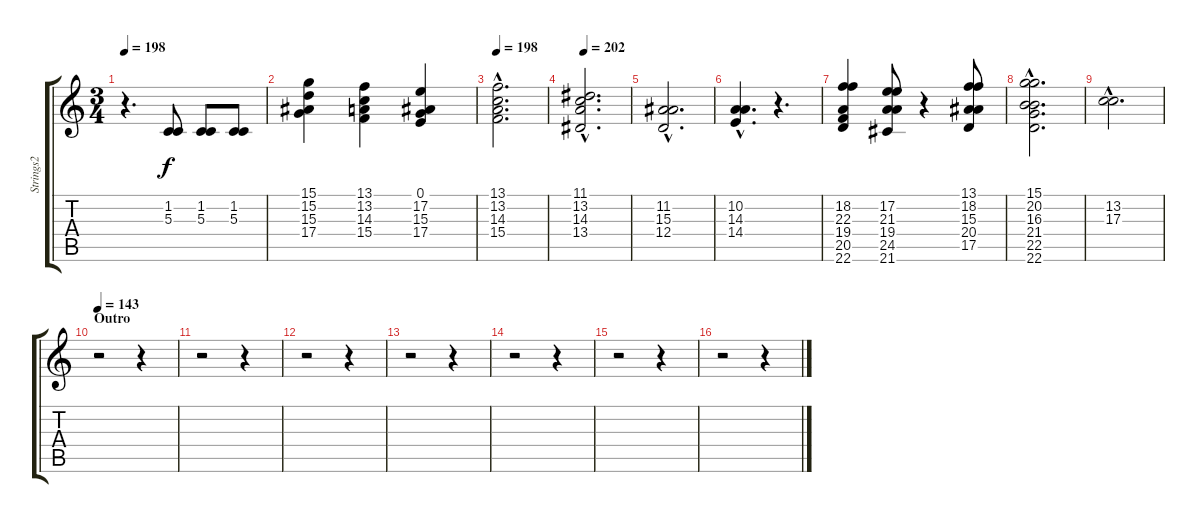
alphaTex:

\track ("Strings2" "Strings2") {instrument stringensemble2}
\staff {score tabs}
\tuning (E4 B3 G3 D3 A2 E2) {hide}
\ts (3 4)
\tempo 198
\clef g2
\ks c
r.4{d dy f} (1.2 5.3).8 (1.2 5.3).8 (1.2 5.3).8 |
(15.1 15.2 15.3 17.4).4 (13.1 13.2 14.3 15.4).4 (0.1 17.2 15.3 17.4).4 |
\tempo 198
(13.1{hac} 13.2{hac} 14.3{hac} 15.4{hac}).2{d} |
\tempo 202
(11.1{hac} 13.2{hac} 14.3{hac} 13.4{hac}).2{d} |
(11.2{hac} 15.3{hac} 12.4{hac}).2{d} |
(10.2{hac} 14.3{hac} 14.4{hac}).4{d} r.4{d} |
(18.2 22.3 19.4 20.5 22.6).4 (17.2 21.3 19.4 24.5 21.6).8 r.4 (13.1 18.2 15.3 20.4 17.5).8 |
(15.1{hac} 20.2{hac} 16.3{hac} 21.4{hac} 22.5{hac} 22.6{hac}).2{d} |
(13.2{hac} 17.3{hac}).2{d} |
\section ("" "Outro")
\tempo 143
r.2 r.4 |
r.2 r.4 |
r.2 r.4 |
r.2 r.4 |
r.2 r.4 |
r.2 r.4 |
r.2 r.4
